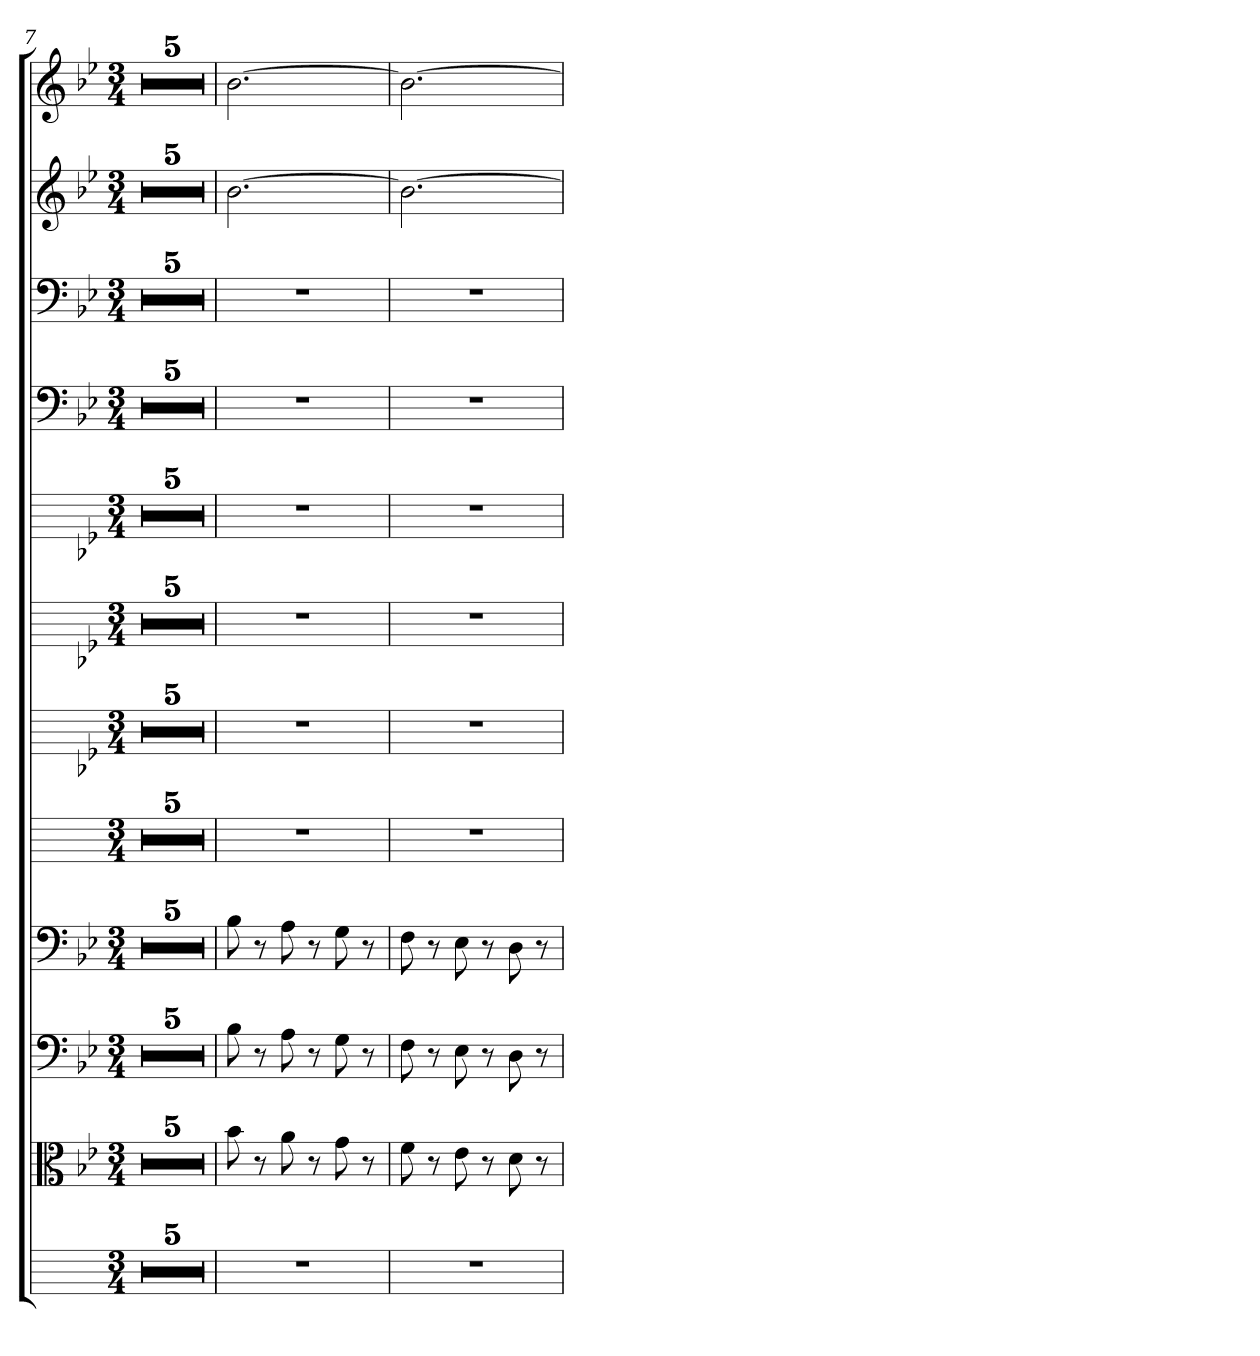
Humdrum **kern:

**kern	**kern	**kern	**kern	**kern	**kern	**kern	**kern	**kern	**kern	**kern	**kern
*part12	*part11	*part10	*part9	*part8	*part7	*part6	*part5	*part4	*part3	*part2	*part1
*staff12	*staff11	*staff10	*staff9	*staff8	*staff7	*staff6	*staff5	*staff4	*staff3	*staff2	*staff1
*	*clefC3	*clefF4	*clefF4	*	*	*	*	*clefF4	*clefF4	*	*
*k[]	*k[b-e-]	*k[b-e-]	*k[b-e-]	*k[]	*k[b-e-]	*k[b-e-]	*k[b-e-]	*k[b-e-]	*k[b-e-]	*k[b-e-]	*k[b-e-]
*M3/4	*M3/4	*M3/4	*M3/4	*M3/4	*M3/4	*M3/4	*M3/4	*M3/4	*M3/4	*M3/4	*M3/4
=7	=7	=7	=7	=7	=7	=7	=7	=7	=7	=7	=7
2.r	2.r	2.r	2.r	2.r	2.r	2.r	2.r	2.r	2.r	2.r	2.r
=8	=8	=8	=8	=8	=8	=8	=8	=8	=8	=8	=8
2.r	2.r	2.r	2.r	2.r	2.r	2.r	2.r	2.r	2.r	2.r	2.r
=9	=9	=9	=9	=9	=9	=9	=9	=9	=9	=9	=9
2.r	2.r	2.r	2.r	2.r	2.r	2.r	2.r	2.r	2.r	2.r	2.r
=10	=10	=10	=10	=10	=10	=10	=10	=10	=10	=10	=10
2.r	2.r	2.r	2.r	2.r	2.r	2.r	2.r	2.r	2.r	2.r	2.r
=11	=11	=11	=11	=11	=11	=11	=11	=11	=11	=11	=11
2.r	2.r	2.r	2.r	2.r	2.r	2.r	2.r	2.r	2.r	2.r	2.r
=12	=12	=12	=12	=12	=12	=12	=12	=12	=12	=12	=12
2.r	8b-	8B-	8B-	2.r	2.r	2.r	2.r	2.r	2.r	[2.b-	[2.b-
.	8r	8r	8r	.	.	.	.	.	.	.	.
.	8a	8A	8A	.	.	.	.	.	.	.	.
.	8r	8r	8r	.	.	.	.	.	.	.	.
.	8g	8G	8G	.	.	.	.	.	.	.	.
.	8r	8r	8r	.	.	.	.	.	.	.	.
=13	=13	=13	=13	=13	=13	=13	=13	=13	=13	=13	=13
2.r	8f	8F	8F	2.r	2.r	2.r	2.r	2.r	2.r	2.b-_	2.b-_
.	8r	8r	8r	.	.	.	.	.	.	.	.
.	8e-	8E-	8E-	.	.	.	.	.	.	.	.
.	8r	8r	8r	.	.	.	.	.	.	.	.
.	8d	8D	8D	.	.	.	.	.	.	.	.
.	8r	8r	8r	.	.	.	.	.	.	.	.
=	=	=	=	=	=	=	=	=	=	=	=
*-	*-	*-	*-	*-	*-	*-	*-	*-	*-	*-	*-
